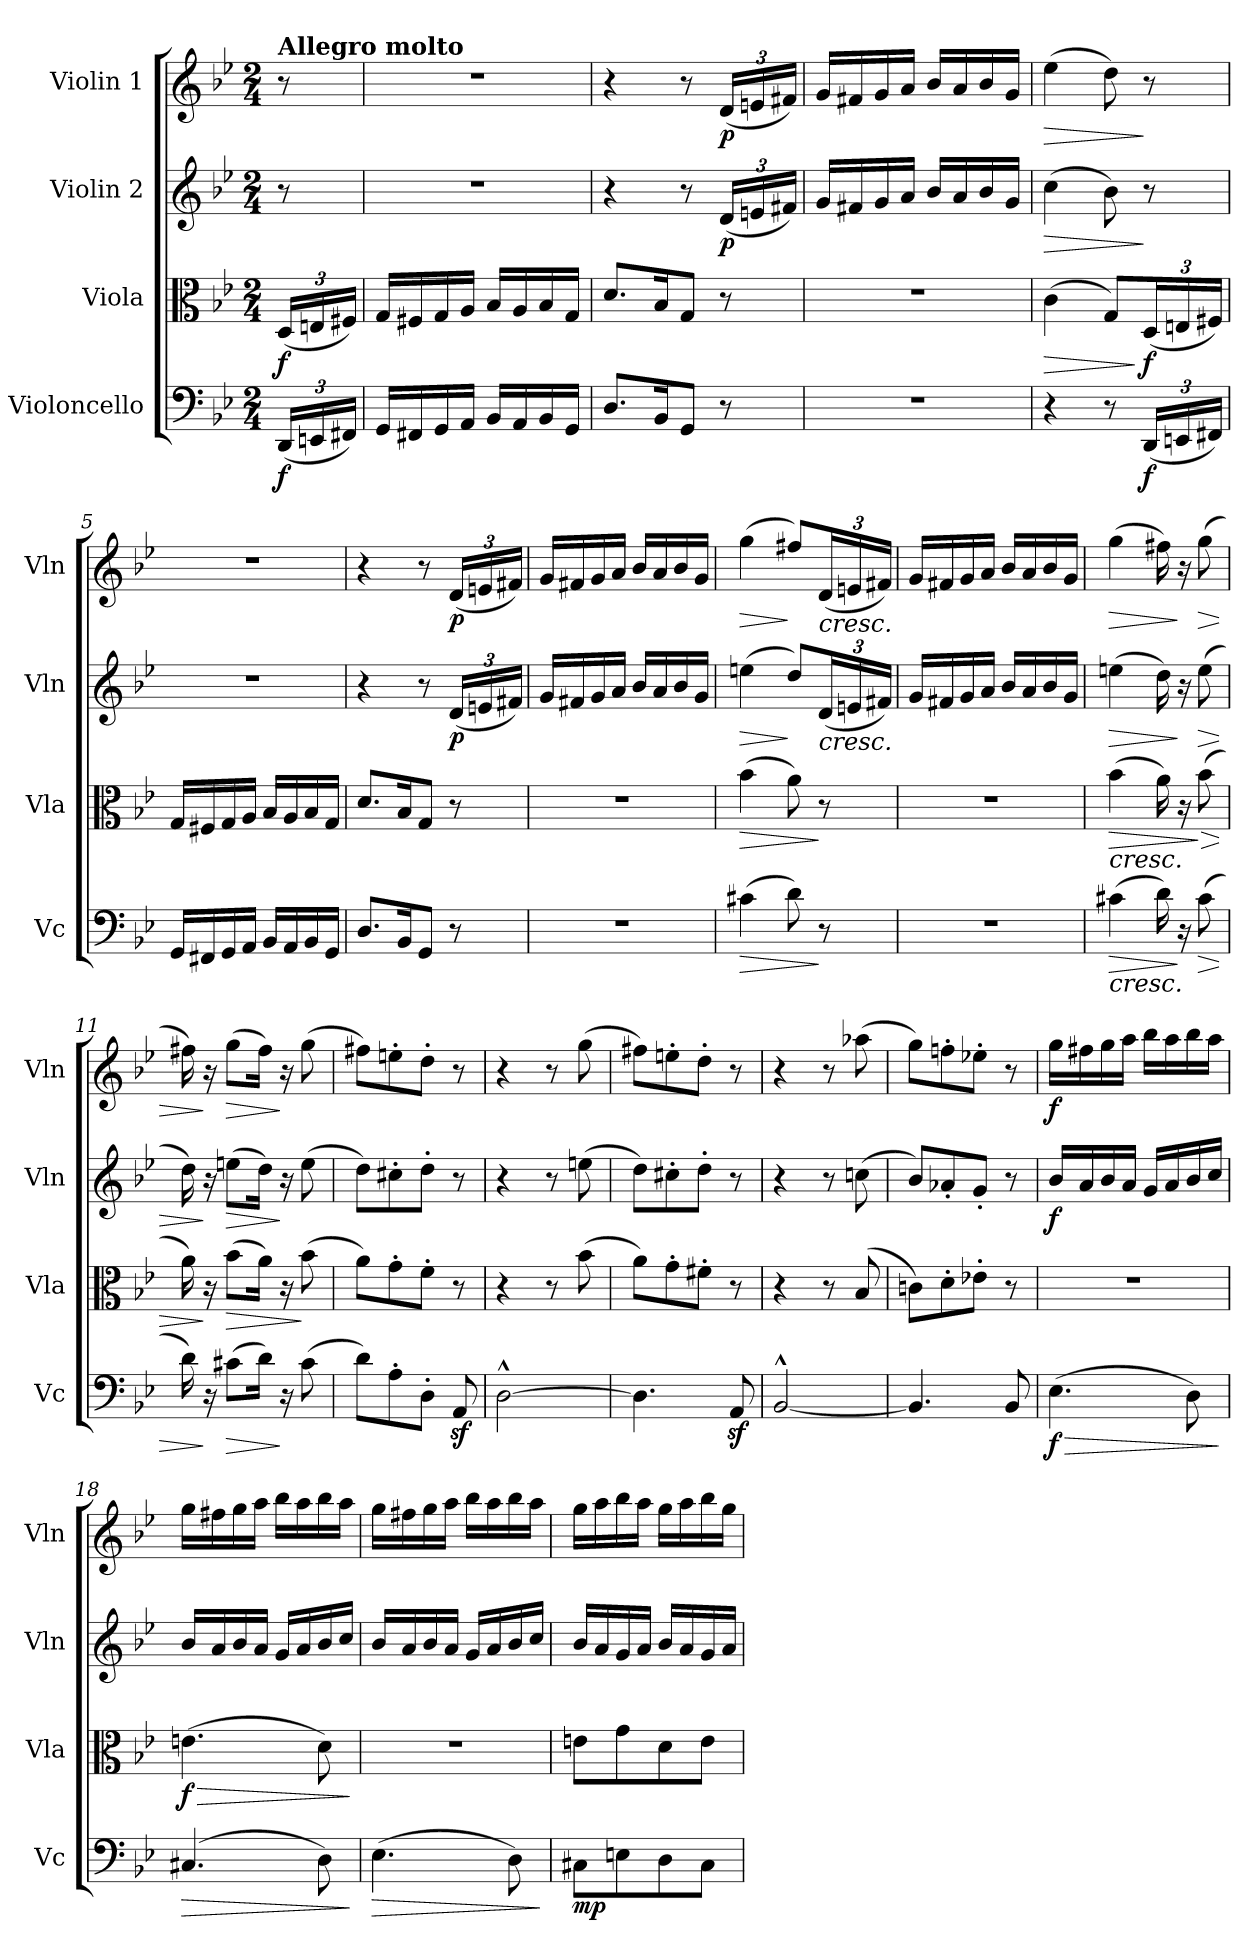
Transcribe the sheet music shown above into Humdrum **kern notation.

**kern	**dynam	**kern	**dynam	**kern	**dynam	**kern	**dynam
*part4	*part4	*part3	*part3	*part2	*part2	*part1	*part1
*staff4	*staff4	*staff3	*staff3	*staff2	*staff2	*staff1	*staff1
*I"Violoncello	*	*I"Viola	*	*I"Violin 2	*	*I"Violin 1	*
*I'Vc	*	*I'Vla	*	*I'Vln	*	*I'Vln	*
*clefF4	*	*clefC3	*	*clefG2	*	*clefG2	*
*k[b-e-]	*	*k[b-e-]	*	*k[b-e-]	*	*k[b-e-]	*
*M2/4	*	*M2/4	*	*M2/4	*	*M2/4	*
*Xbrackettup	*	*Xbrackettup	*	*	*	*	*
=	=	=	=	=	=	=	=
!	!	!	!	!	!	!LO:TX:a:B:t=Allegro molto	!
!	!LO:DY:b	!	!LO:DY:b	!	!	!	!
(24DD/LL	f	(24D/LL	f	8r	.	8r	.
24EEn/	.	24En/	.	.	.	.	.
24FF#X/JJ)	.	24F#X/JJ)	.	.	.	.	.
=1	=1	=1	=1	=1	=1	=1	=1
16GG/LL	.	16G/LL	.	2r	.	2r	.
16FF#X/	.	16F#X/	.	.	.	.	.
16GG/	.	16G/	.	.	.	.	.
16AA/JJ	.	16A/JJ	.	.	.	.	.
16BB-/LL	.	16B-/LL	.	.	.	.	.
16AA/	.	16A/	.	.	.	.	.
16BB-/	.	16B-/	.	.	.	.	.
16GG/JJ	.	16G/JJ	.	.	.	.	.
=2	=2	=2	=2	=2	=2	=2	=2
8.D/L	.	8.d/L	.	4r	.	4r	.
16BB-/K	.	16B-/K	.	.	.	.	.
8GG/J	.	8G/J	.	8r	.	8r	.
*	*	*	*	*Xbrackettup	*	*Xbrackettup	*
!	!	!	!	!	!LO:DY:b	!	!LO:DY:b
8r	.	8r	.	(24d/LL	p	(24d/LL	p
.	.	.	.	24en/	.	24en/	.
.	.	.	.	24f#X/JJ)	.	24f#X/JJ)	.
=3	=3	=3	=3	=3	=3	=3	=3
2r	.	2r	.	16g/LL	.	16g/LL	.
.	.	.	.	16f#X/	.	16f#X/	.
.	.	.	.	16g/	.	16g/	.
.	.	.	.	16a/JJ	.	16a/JJ	.
.	.	.	.	16b-/LL	.	16b-/LL	.
.	.	.	.	16a/	.	16a/	.
.	.	.	.	16b-/	.	16b-/	.
.	.	.	.	16g/JJ	.	16g/JJ	.
=4	=4	=4	=4	=4	=4	=4	=4
!	!	!	!LO:HP:b	!	!LO:HP:b	!	!LO:HP:b
4r	.	(4c\	>	(4cc\	>	(4ee-\	>
8r	.	8G/L)	.	8b-\)	.	8dd\)	.
!	!LO:DY:b	!	!LO:DY:n=1:b	!	!	!	!
(24DD/LL	f	(24D/L	] f	8r	]	8r	]
24EEn/	.	24En/	.	.	.	.	.
24FF#X/JJ)	.	24F#X/JJ)	.	.	.	.	.
!!LO:LB:g=z
=5	=5	=5	=5	=5	=5	=5	=5
16GG/LL	.	16G/LL	.	2r	.	2r	.
16FF#X/	.	16F#X/	.	.	.	.	.
16GG/	.	16G/	.	.	.	.	.
16AA/JJ	.	16A/JJ	.	.	.	.	.
16BB-/LL	.	16B-/LL	.	.	.	.	.
16AA/	.	16A/	.	.	.	.	.
16BB-/	.	16B-/	.	.	.	.	.
16GG/JJ	.	16G/JJ	.	.	.	.	.
=6	=6	=6	=6	=6	=6	=6	=6
8.D/L	.	8.d/L	.	4r	.	4r	.
16BB-/K	.	16B-/K	.	.	.	.	.
8GG/J	.	8G/J	.	8r	.	8r	.
!	!	!	!	!	!LO:DY:b	!	!LO:DY:b
8r	.	8r	.	(24d/LL	p	(24d/LL	p
.	.	.	.	24en/	.	24en/	.
.	.	.	.	24f#X/JJ)	.	24f#X/JJ)	.
=7	=7	=7	=7	=7	=7	=7	=7
2r	.	2r	.	16g/LL	.	16g/LL	.
.	.	.	.	16f#X/	.	16f#X/	.
.	.	.	.	16g/	.	16g/	.
.	.	.	.	16a/JJ	.	16a/JJ	.
.	.	.	.	16b-/LL	.	16b-/LL	.
.	.	.	.	16a/	.	16a/	.
.	.	.	.	16b-/	.	16b-/	.
.	.	.	.	16g/JJ	.	16g/JJ	.
=8	=8	=8	=8	=8	=8	=8	=8
!	!LO:HP:b	!	!LO:HP:b	!	!LO:HP:b	!	!LO:HP:b
(4c#X\	>	(4b-\	>	(4een\	>	(4gg\	>
8d\)	.	8a\)	.	8dd/L)	]	8ff#X/L)	]
!	!	!	!	!	!	!LO:TX:b:i:t=cresc.	!
!	!	!	!	!LO:TX:b:i:t=cresc.	!	!	!
8r	]	8r	]	(24d/L	.	(24d/L	.
.	.	.	.	24en/	.	24en/	.
.	.	.	.	24f#X/JJ)	.	24f#X/JJ)	.
=9	=9	=9	=9	=9	=9	=9	=9
2r	.	2r	.	16g/LL	.	16g/LL	.
.	.	.	.	16f#X/	.	16f#X/	.
.	.	.	.	16g/	.	16g/	.
.	.	.	.	16a/JJ	.	16a/JJ	.
.	.	.	.	16b-/LL	.	16b-/LL	.
.	.	.	.	16a/	.	16a/	.
.	.	.	.	16b-/	.	16b-/	.
.	.	.	.	16g/JJ	.	16g/JJ	.
=10	=10	=10	=10	=10	=10	=10	=10
!	!	!LO:TX:b:i:t=cresc.	!	!	!	!	!
!LO:TX:b:i:t=cresc.	!	!	!	!	!	!	!
!	!LO:HP:b	!	!LO:HP:b	!	!LO:HP:b	!	!LO:HP:b
(4c#X\	>	(4b-\	>	(4een\	>	(4gg\	>
16d\)	.	16a\)	.	16dd\)	.	16ff#X\)	.
16r	]	16r	.	16r	]	16r	]
!	!LO:HP:b	!	!LO:HP:n=1:b	!	!LO:HP:b	!	!LO:HP:b
(8c#\	>	(8b-\	] >	(8ee\	>	(8gg\	>
!!LO:LB:g=z
=11	=11	=11	=11	=11	=11	=11	=11
16d\)	.	16a\)	.	16dd\)	.	16ff#X\)	.
16r	]	16r	]	16r	]	16r	]
!	!LO:HP:b	!	!LO:HP:b	!	!LO:HP:b	!	!LO:HP:b
(8c#X\L	>	(8b-\L	>	(8een\L	>	(8gg\L	>
16d\Jk)	.	16a\Jk)	.	16dd\Jk)	.	16ff#\Jk)	.
16r	]	16r	.	16r	]	16r	]
(8c#\	.	(8b-\	]	(8ee\	.	(8gg\	.
=12	=12	=12	=12	=12	=12	=12	=12
8d\L)	.	8a\L)	.	8dd\L)	.	8ff#X\L)	.
8A'\	.	8g'\	.	8cc#X'\	.	8een'\	.
8D'\J	.	8f'\J	.	8dd'\J	.	8dd'\J	.
8AAz</	.	8r	.	8r	.	8r	.
=13	=13	=13	=13	=13	=13	=13	=13
[2D^^\	.	4r	.	4r	.	4r	.
.	.	8r	.	8r	.	8r	.
.	.	(8b-\	.	(8een\	.	(8gg\	.
=14	=14	=14	=14	=14	=14	=14	=14
4.D\]	.	8a\L)	.	8dd\L)	.	8ff#X\L)	.
.	.	8g'\	.	8cc#X'\	.	8een'\	.
.	.	8f#X'\J	.	8dd'\J	.	8dd'\J	.
8AAz</	.	8r	.	8r	.	8r	.
=15	=15	=15	=15	=15	=15	=15	=15
[2BB-^^/	.	4r	.	4r	.	4r	.
.	.	8r	.	8r	.	8r	.
.	.	(8B-/	.	(8ccn\	.	(8aa-X\	.
=16	=16	=16	=16	=16	=16	=16	=16
4.BB-/]	.	8cn\L)	.	8b-/L)	.	8gg\L)	.
.	.	8d'\	.	8a-X'/	.	8ffn'\	.
.	.	8e-X'\J	.	8g'/J	.	8ee-X'\J	.
8BB-/	.	8r	.	8r	.	8r	.
=17	=17	=17	=17	=17	=17	=17	=17
!	!LO:HP:b	!	!	!	!	!	!
!	!LO:DY:n=1:b	!	!	!	!LO:DY:b	!	!LO:DY:b
(4.E-\	> f	2r	.	16b-/LL	f	16gg\LL	f
.	.	.	.	16a/	.	16ff#X\	.
.	.	.	.	16b-/	.	16gg\	.
.	.	.	.	16a/JJ	.	16aa\JJ	.
.	.	.	.	16g/LL	.	16bb-\LL	.
.	.	.	.	16a/	.	16aa\	.
8D\)	.	.	.	16b-/	.	16bb-\	.
.	.	.	.	16cc/JJ	.	16aa\JJ	.
.	]	.	.	.	.	.	.
!!LO:LB:g=z
=18	=18	=18	=18	=18	=18	=18	=18
!	!LO:HP:b	!	!LO:HP:b	!	!	!	!
!	!	!	!LO:DY:n=1:b	!	!	!	!
(4.C#X/	>	(4.en\	> f	16b-/LL	.	16gg\LL	.
.	.	.	.	16a/	.	16ff#X\	.
.	.	.	.	16b-/	.	16gg\	.
.	.	.	.	16a/JJ	.	16aa\JJ	.
.	.	.	.	16g/LL	.	16bb-\LL	.
.	.	.	.	16a/	.	16aa\	.
8D\)	.	8d\)	.	16b-/	.	16bb-\	.
.	.	.	.	16cc/JJ	.	16aa\JJ	.
.	]	.	]	.	.	.	.
=19	=19	=19	=19	=19	=19	=19	=19
!	!LO:HP:b	!	!	!	!	!	!
(4.E-\	>	2r	.	16b-/LL	.	16gg\LL	.
.	.	.	.	16a/	.	16ff#X\	.
.	.	.	.	16b-/	.	16gg\	.
.	.	.	.	16a/JJ	.	16aa\JJ	.
.	.	.	.	16g/LL	.	16bb-\LL	.
.	.	.	.	16a/	.	16aa\	.
8D\)	.	.	.	16b-/	.	16bb-\	.
.	.	.	.	16cc/JJ	.	16aa\JJ	.
.	]	.	.	.	.	.	.
=20	=20	=20	=20	=20	=20	=20	=20
!	!LO:DY:b	!	!	!	!	!	!
8C#X\L	mp	8en\L	.	16b-/LL	.	16gg\LL	.
.	.	.	.	16a/	.	16aa\	.
8En\	.	8g\	.	16g/	.	16bb-\	.
.	.	.	.	16a/JJ	.	16aa\JJ	.
8D\	.	8d\	.	16b-/LL	.	16gg\LL	.
.	.	.	.	16a/	.	16aa\	.
8C#\J	.	8e\J	.	16g/	.	16bb-\	.
.	.	.	.	16a/JJ	.	16gg\JJ	.
=	=	=	=	=	=	=	=
*-	*-	*-	*-	*-	*-	*-	*-
